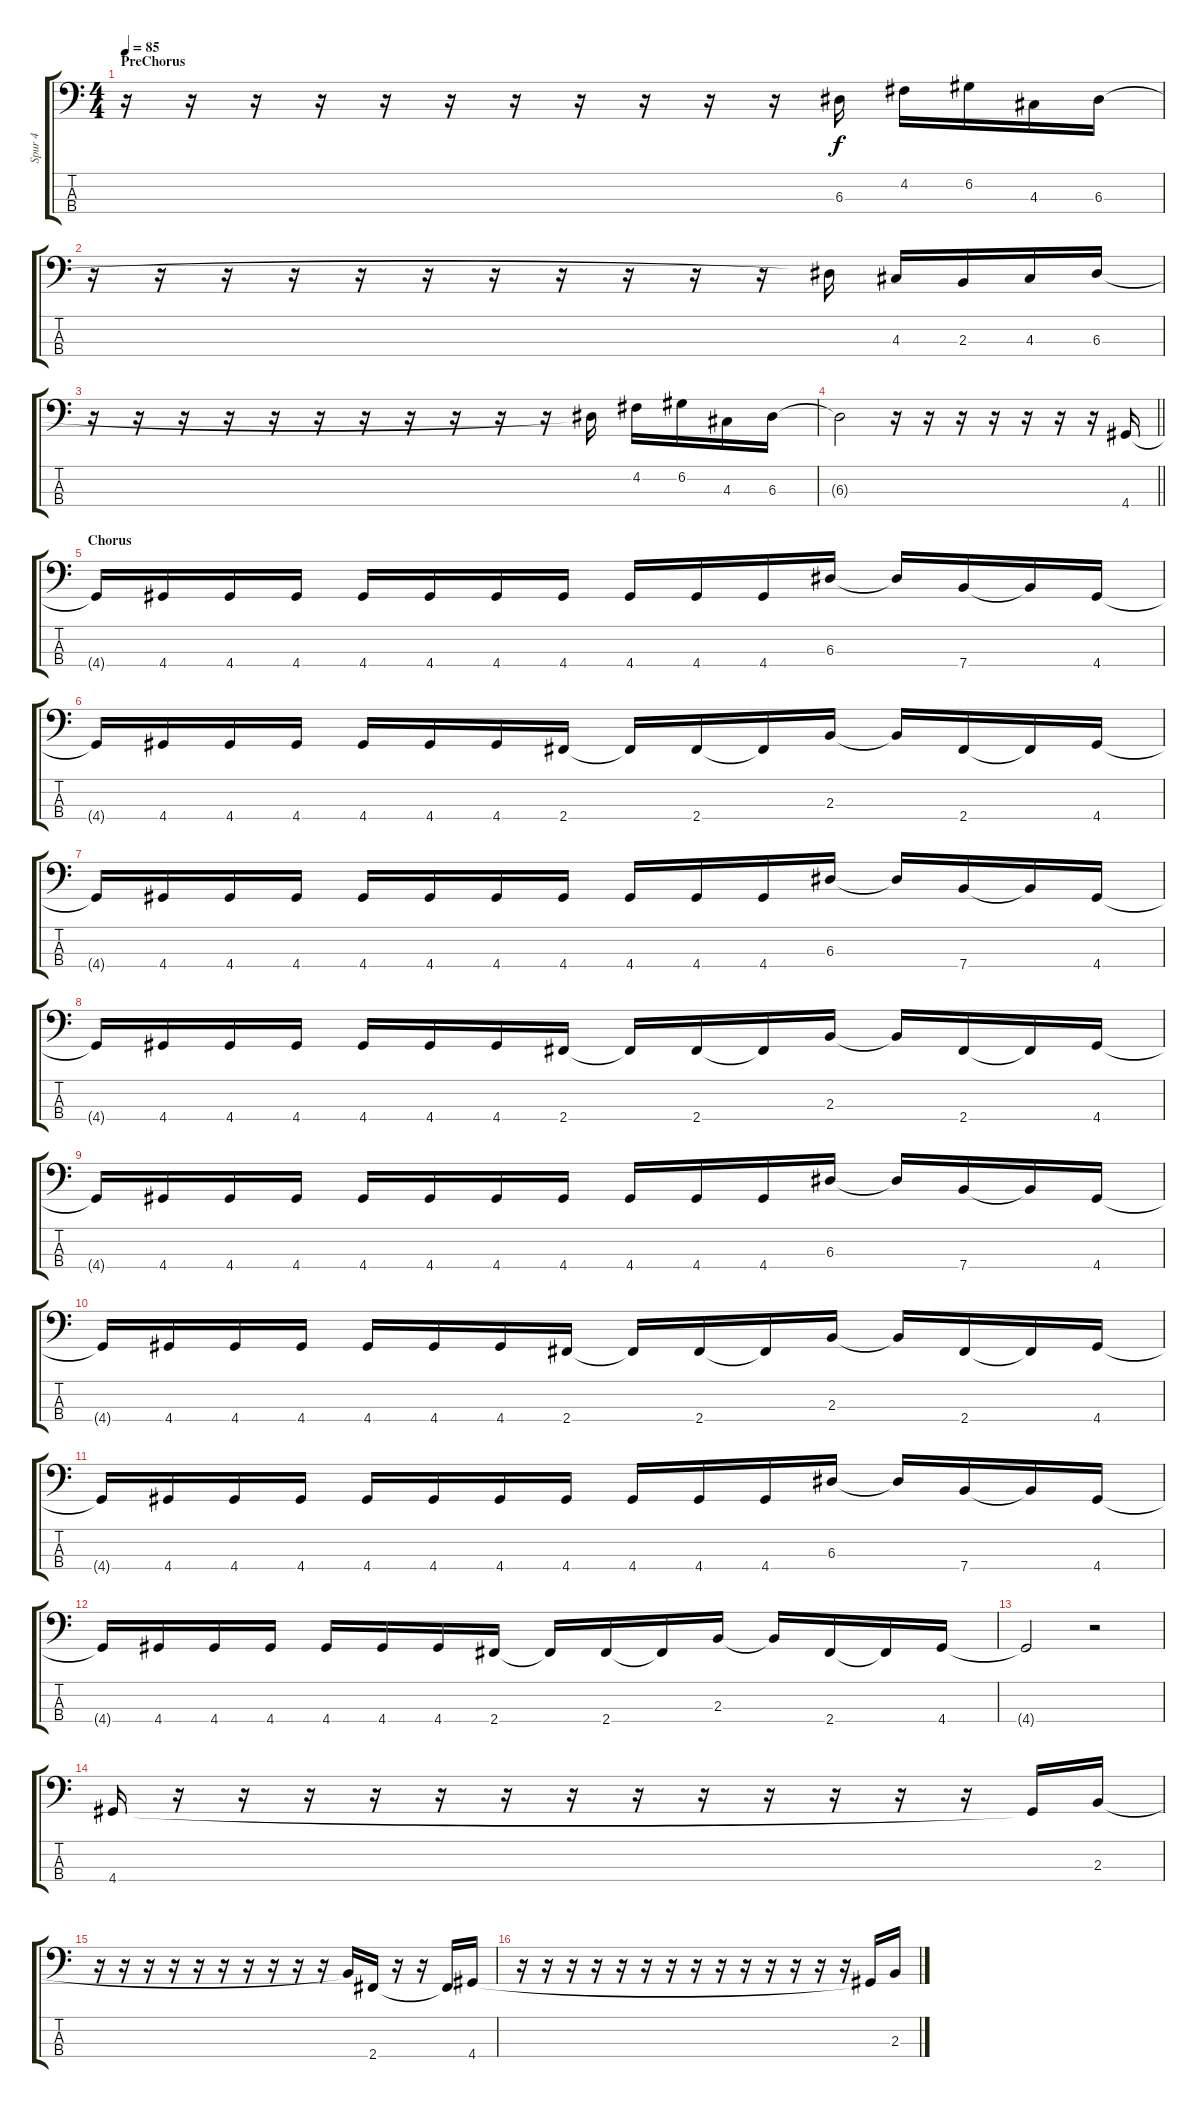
\track ("Spur 4" "Spur 4") {instrument electricbassfinger}
\staff {score tabs}
\tuning (G2 D2 A1 E1) {hide}
\ts (4 4)
\section ("" "PreChorus")
\tempo 85
\clef f4
\ks c
r.16{dy f} r.16 r.16 r.16 r.16 r.16 r.16 r.16 r.16 r.16 r.16 6.3{t}.16 4.2.16 6.2.16 4.3.16 6.3.16 |
r.16 r.16 r.16 r.16 r.16 r.16 r.16 r.16 r.16 r.16 r.16 6.3{t}.16 4.3.16 2.3.16 4.3.16 6.3.16 |
r.16 r.16 r.16 r.16 r.16 r.16 r.16 r.16 r.16 r.16 r.16 6.3{t}.16 4.2.16 6.2.16 4.3.16 6.3.16 |
\barLineRight lightlight
6.3{t}.2 r.16 r.16 r.16 r.16 r.16 r.16 r.16 4.4.16 |
\section ("" "Chorus")
4.4{t}.16 4.4.16 4.4.16 4.4.16 4.4.16 4.4.16 4.4.16 4.4.16 4.4.16 4.4.16 4.4.16 6.3.16 6.3{t}.16 7.4.16 7.4{t}.16 4.4.16 |
4.4{t}.16 4.4.16 4.4.16 4.4.16 4.4.16 4.4.16 4.4.16 2.4.16 2.4{t}.16 2.4.16 2.4{t}.16 2.3.16 2.3{t}.16 2.4.16 2.4{t}.16 4.4.16 |
4.4{t}.16 4.4.16 4.4.16 4.4.16 4.4.16 4.4.16 4.4.16 4.4.16 4.4.16 4.4.16 4.4.16 6.3.16 6.3{t}.16 7.4.16 7.4{t}.16 4.4.16 |
4.4{t}.16 4.4.16 4.4.16 4.4.16 4.4.16 4.4.16 4.4.16 2.4.16 2.4{t}.16 2.4.16 2.4{t}.16 2.3.16 2.3{t}.16 2.4.16 2.4{t}.16 4.4.16 |
4.4{t}.16 4.4.16 4.4.16 4.4.16 4.4.16 4.4.16 4.4.16 4.4.16 4.4.16 4.4.16 4.4.16 6.3.16 6.3{t}.16 7.4.16 7.4{t}.16 4.4.16 |
4.4{t}.16 4.4.16 4.4.16 4.4.16 4.4.16 4.4.16 4.4.16 2.4.16 2.4{t}.16 2.4.16 2.4{t}.16 2.3.16 2.3{t}.16 2.4.16 2.4{t}.16 4.4.16 |
4.4{t}.16 4.4.16 4.4.16 4.4.16 4.4.16 4.4.16 4.4.16 4.4.16 4.4.16 4.4.16 4.4.16 6.3.16 6.3{t}.16 7.4.16 7.4{t}.16 4.4.16 |
4.4{t}.16 4.4.16 4.4.16 4.4.16 4.4.16 4.4.16 4.4.16 2.4.16 2.4{t}.16 2.4.16 2.4{t}.16 2.3.16 2.3{t}.16 2.4.16 2.4{t}.16 4.4.16 |
4.4{t}.2 r.2 |
4.4.16 r.16 r.16 r.16 r.16 r.16 r.16 r.16 r.16 r.16 r.16 r.16 r.16 r.16 4.4{t}.16 2.3.16 |
r.16 r.16 r.16 r.16 r.16 r.16 r.16 r.16 r.16 r.16 2.3{t}.16 2.4.16 r.16 r.16 2.4{t}.16 4.4.16 |
r.16 r.16 r.16 r.16 r.16 r.16 r.16 r.16 r.16 r.16 r.16 r.16 r.16 r.16 4.4{t}.16 2.3.16
